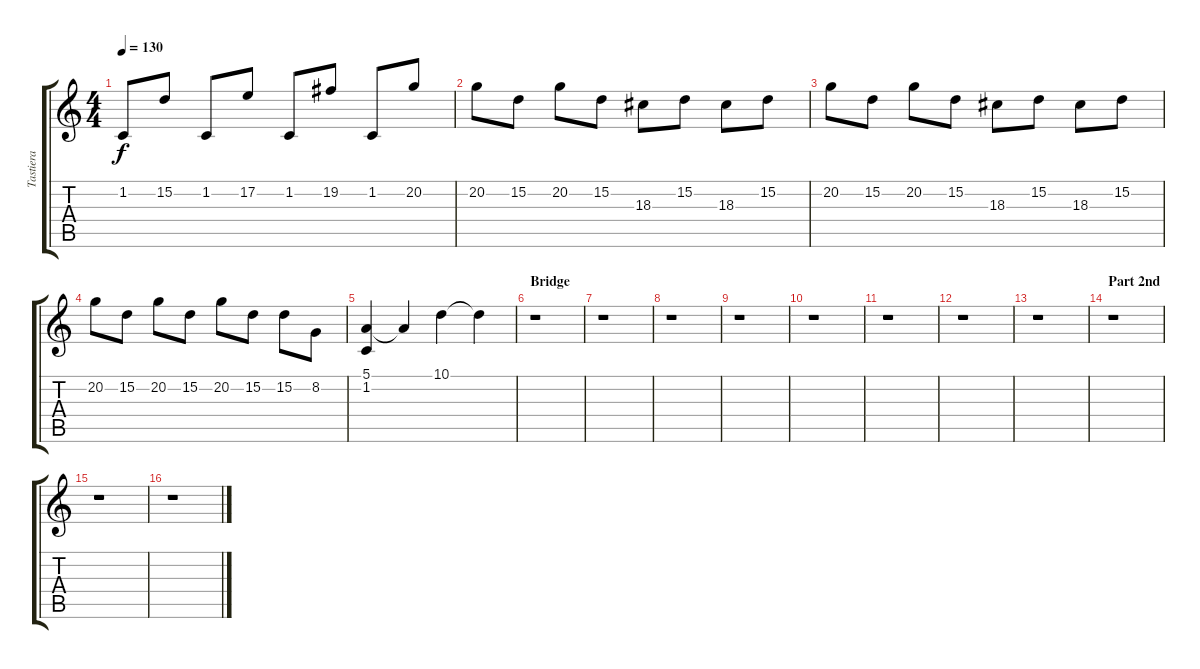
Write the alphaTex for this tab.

\track ("Tastiera" "Tastiera") {instrument electricgrandpiano}
\staff {score tabs}
\tuning (E4 B3 G3 D3 A2 E2) {hide}
\ts (4 4)
\tempo 130
\clef g2
\ks c
1.2.8{dy f} 15.2.8 1.2.8 17.2.8 1.2.8 19.2.8 1.2.8 20.2.8 |
20.2.8 15.2.8 20.2.8 15.2.8 18.3.8 15.2.8 18.3.8 15.2.8 |
20.2.8 15.2.8 20.2.8 15.2.8 18.3.8 15.2.8 18.3.8 15.2.8 |
20.2.8 15.2.8 20.2.8 15.2.8 20.2.8 15.2.8 15.2.8 8.2.8 |
(5.1 1.2).4 5.1{t}.4 10.1.4 10.1{t}.4 |
\section ("" "Bridge")
r.1 |
r.1 |
r.1 |
r.1 |
r.1 |
r.1 |
r.1 |
r.1 |
\section ("" "Part 2nd")
r.1 |
r.1 |
r.1
